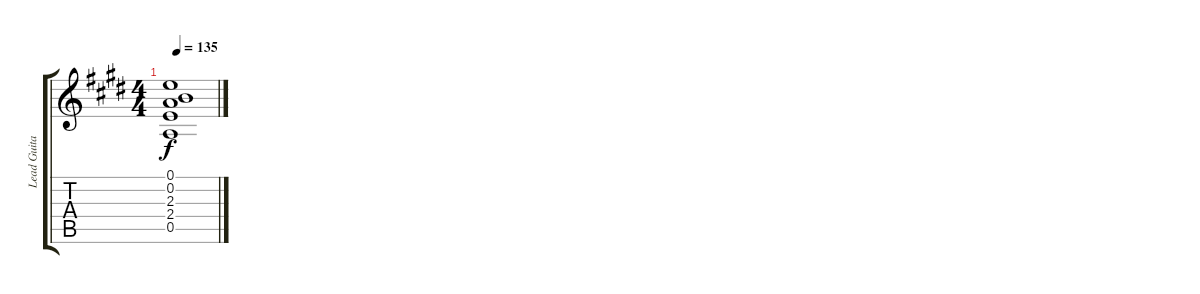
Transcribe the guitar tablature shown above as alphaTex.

\track ("Lead Guitar 2" "Lead Guita") {instrument overdrivenguitar}
\staff {score tabs}
\tuning (E4 B3 G3 D3 A2 E2) {hide}
\ts (4 4)
\tempo 135
\clef g2
\ks e
(0.1{t} 0.2{t} 2.3{t} 2.4{t} 0.5{t}).1{dy f}
